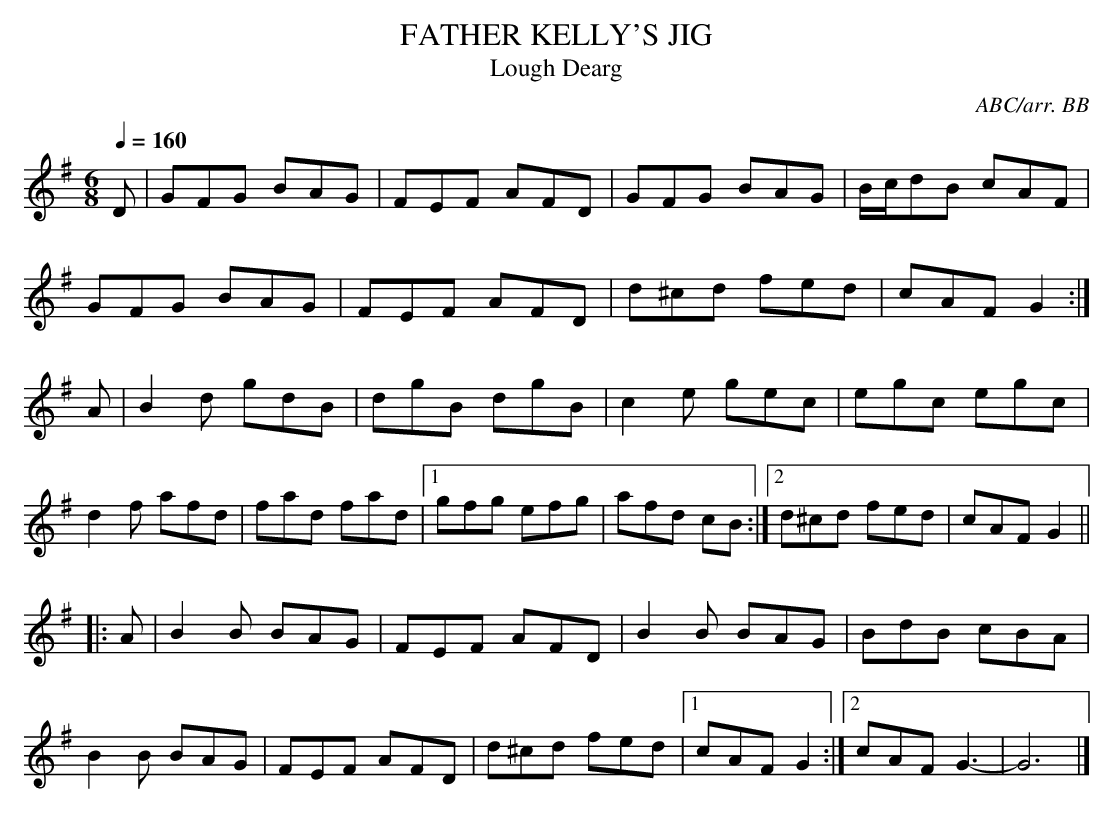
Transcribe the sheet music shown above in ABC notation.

X:1
T:FATHER KELLY'S JIG
T:Lough Dearg
C:ABC/arr. BB
M:6/8
L:1/8
Q:1/4=160
K:G
D|GFG BAG|FEF AFD|GFG BAG|B/c/dB cAF|
GFG BAG|FEF AFD|d^cd fed|cAF G2 :|
A|B2d gdB|dgB dgB|c2e gec|egc egc|
d2f afd|fad fad|1 gfg efg|afd cB :|\
[2 d^cd fed|cAF G2||
|:A|B2B BAG|FEF AFD|B2B BAG|BdB cBA|
B2B BAG|FEF AFD|d^cd fed|1cAF G2 :|2cAFG3-|G6|]
